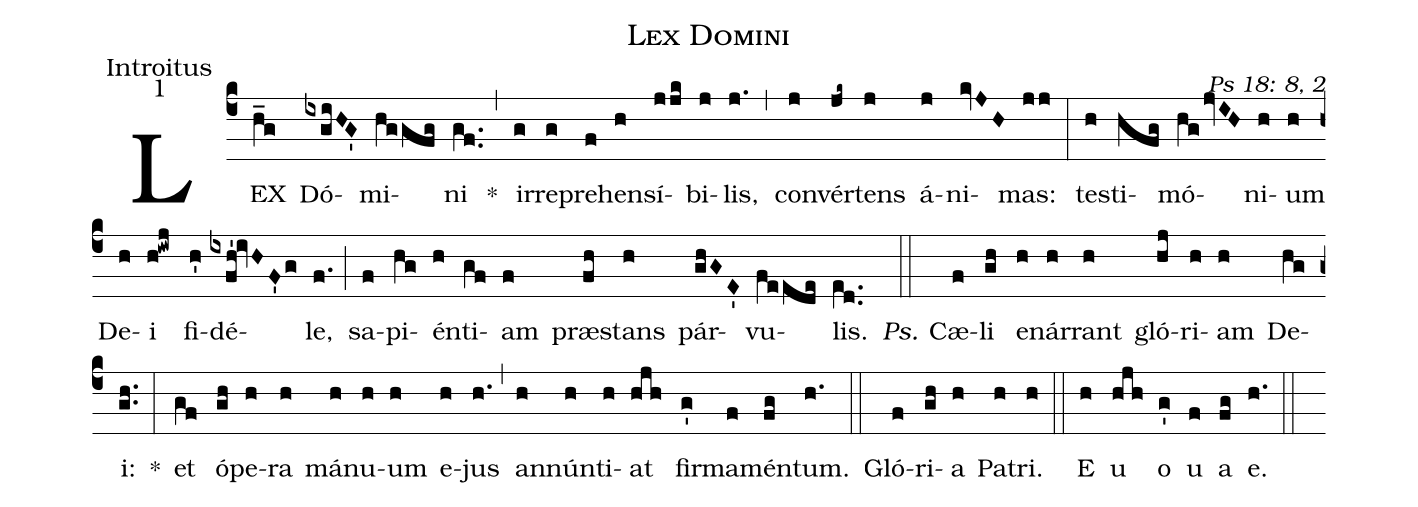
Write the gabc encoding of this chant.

name: Lex Domini;
office-part: Introitus;
mode: 1;
commentary: Ps 18: 8, 2;
%%
(c4) LEX(h_g) Dó(ixgiHG')mi(hggfg)ni(gf..) *(,)
ir(g)re(g)pre(f)hen(h)sí(jjk)bi(j)lis,(j.) (,) con(j)vér(jk~)tens(j) á(j)ni(kvJH)mas:(jj) (:)
tes(h)ti(hfg)mó(hgjvIH)ni(h)um(h) De(h)i(h!iwj) fi(h')dé(ixfh'!ivHF'g)le,(f.) (;) sa(f)pi(hg)én(h)ti(gf)am(f) præ(fh)stans(h) pár(ghGE')vu(feede)lis.(e[ll:1]d..) (::)
<i>Ps.</i> Cæ(f)li(gh) e(h)nár(h)rant(h) gló(hj)ri(h)am(h) De(hg)i:(gh..) *(:)
et(gf) ó(gh)pe(h)ra(h) má(h)nu(h)um(h) e(h)jus(h.) (,) an(h)nún(h)ti(h)at(hjh) fir(g')ma(f)mén(fg)tum.(h.) (::)
Gló(f)ri(gh)a(h) Pa(h)tri.(h) (::)
<eu>E(h) u(hjh) o(g') u(f) a(fg) e.</eu>(h.) (::)
